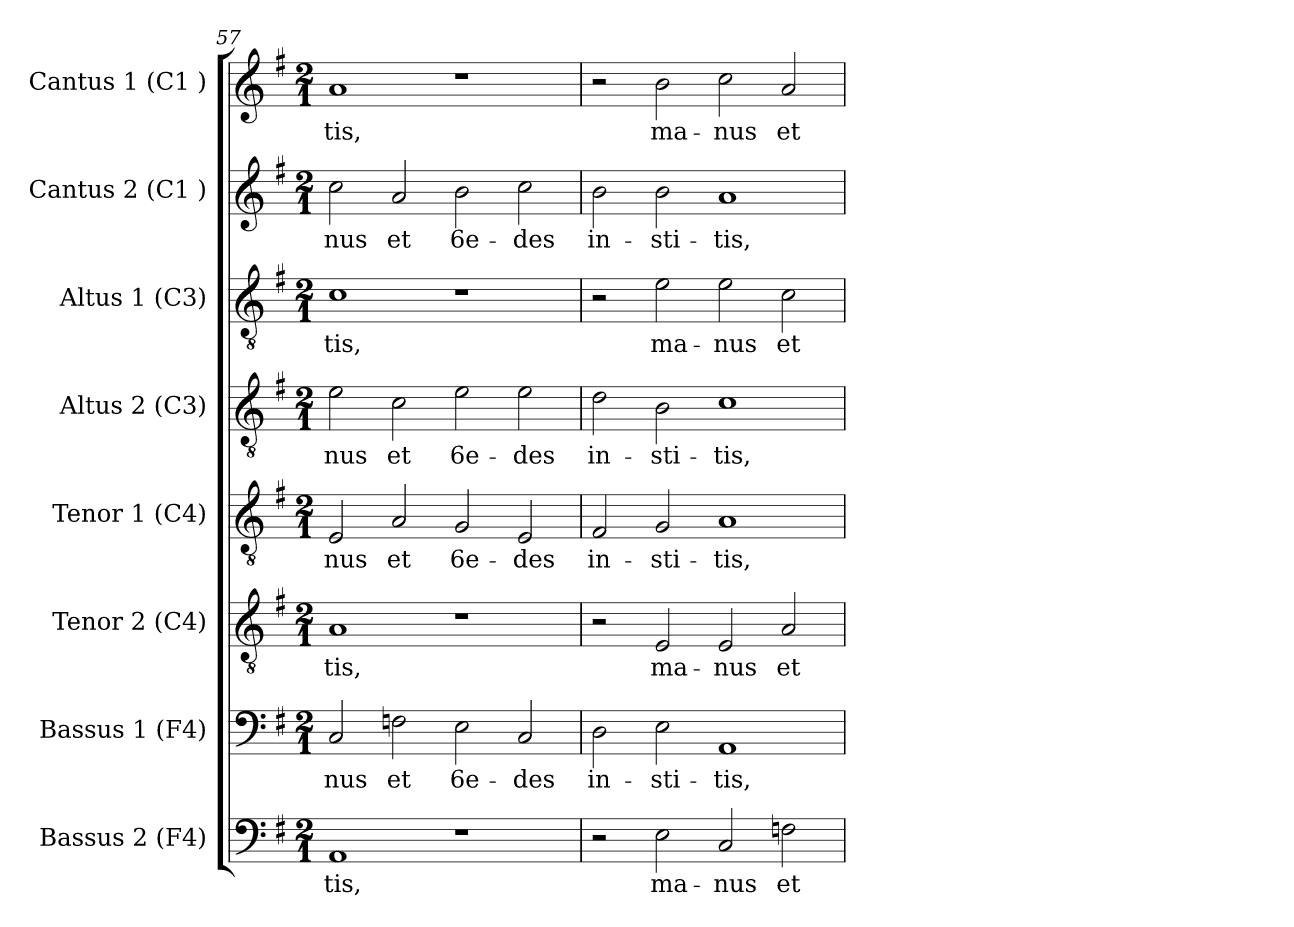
**kern	**text	**kern	**text	**kern	**text	**kern	**text	**kern	**text	**kern	**text	**kern	**text	**kern	**text
*part8	*part8	*part7	*part7	*part6	*part6	*part5	*part5	*part4	*part4	*part3	*part3	*part2	*part2	*part1	*part1
*staff8	*staff8	*staff7	*staff7	*staff6	*staff6	*staff5	*staff5	*staff4	*staff4	*staff3	*staff3	*staff2	*staff2	*staff1	*staff1
*I"Bassus 2 (F4)	*	*I"Bassus 1 (F4)	*	*I"Tenor 2 (C4)	*	*I"Tenor 1 (C4)	*	*I"Altus 2 (C3)	*	*I"Altus 1 (C3)	*	*I"Cantus 2 (C1 )	*	*I"Cantus 1 (C1 )	*
*I'B2	*	*I'B1	*	*I'T2	*	*I'T1	*	*I'A2	*	*I'A1	*	*I'C2	*	*I'C1	*
*clefF4	*	*clefF4	*	*clefGv2	*	*clefGv2	*	*clefGv2	*	*clefGv2	*	*clefG2	*	*clefG2	*
*k[f#]	*	*k[f#]	*	*k[f#]	*	*k[f#]	*	*k[f#]	*	*k[f#]	*	*k[f#]	*	*k[f#]	*
*G:	*	*G:	*	*G:	*	*G:	*	*G:	*	*G:	*	*G:	*	*G:	*
*M2/1	*	*M2/1	*	*M2/1	*	*M2/1	*	*M2/1	*	*M2/1	*	*M2/1	*	*M2/1	*
=57	=57	=57	=57	=57	=57	=57	=57	=57	=57	=57	=57	=57	=57	=57	=57
!	!LO:LY:b:cj	!	!LO:LY:b:cj	!	!LO:LY:b:cj	!	!LO:LY:b:cj	!	!LO:LY:b:cj	!	!LO:LY:b:cj	!	!LO:LY:b:cj	!	!LO:LY:b:cj
1AA	-tis,	2C/	-nus	1A	-tis,	2E/	-nus	2e\	-nus	1c	-tis,	2cc\	-nus	1a	-tis,
!	!	!	!LO:LY:b:cj	!	!	!	!LO:LY:b:cj	!	!LO:LY:b:cj	!	!	!	!LO:LY:b:cj	!	!
.	.	2F\	et	.	.	2A/	et	2c\	et	.	.	2a/	et	.	.
!	!	!	!LO:LY:b:cj	!	!	!	!LO:LY:b:cj	!	!LO:LY:b:cj	!	!	!	!LO:LY:b:cj	!	!
1r	.	2E\	6e-	1r	.	2G/	6e-	2e\	6e-	1r	.	2b\	6e-	1r	.
!	!	!	!LO:LY:b:cj	!	!	!	!LO:LY:b:cj	!	!LO:LY:b:cj	!	!	!	!LO:LY:b:cj	!	!
.	.	2C/	-des	.	.	2E/	-des	2e\	-des	.	.	2cc\	-des	.	.
=58	=58	=58	=58	=58	=58	=58	=58	=58	=58	=58	=58	=58	=58	=58	=58
!	!	!	!LO:LY:b:cj	!	!	!	!LO:LY:b:cj	!	!LO:LY:b:cj	!	!	!	!LO:LY:b:cj	!	!
2r	.	2D\	in-	2r	.	2F#/	in-	2d\	in-	2r	.	2b\	in-	2r	.
!	!LO:LY:b:cj	!	!LO:LY:b:cj	!	!LO:LY:b:cj	!	!LO:LY:b:cj	!	!LO:LY:b:cj	!	!LO:LY:b:cj	!	!LO:LY:b:cj	!	!LO:LY:b:cj
2E\	ma-	2E\	-sti-	2E/	ma-	2G/	-sti-	2B\	-sti-	2e\	ma-	2b\	-sti-	2b\	ma-
!	!LO:LY:b:cj	!	!LO:LY:b:cj	!	!LO:LY:b:cj	!	!LO:LY:b:cj	!	!LO:LY:b:cj	!	!LO:LY:b:cj	!	!LO:LY:b:cj	!	!LO:LY:b:cj
2C/	-nus	1AA	-tis,	2E/	-nus	1A	-tis,	1c	-tis,	2e\	-nus	1a	-tis,	2cc\	-nus
!	!LO:LY:b:cj	!	!	!	!LO:LY:b:cj	!	!	!	!	!	!LO:LY:b:cj	!	!	!	!LO:LY:b:cj
2F\	et	.	.	2A/	et	.	.	.	.	2c\	et	.	.	2a/	et
=	=	=	=	=	=	=	=	=	=	=	=	=	=	=	=
*-	*-	*-	*-	*-	*-	*-	*-	*-	*-	*-	*-	*-	*-	*-	*-
